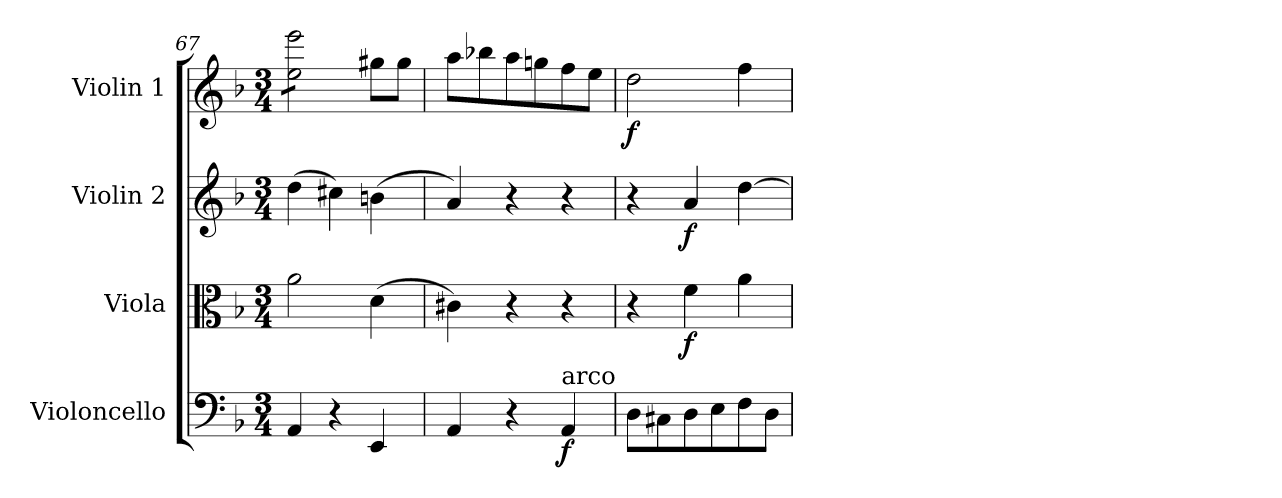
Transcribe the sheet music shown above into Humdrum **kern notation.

**kern	**dynam	**kern	**dynam	**kern	**dynam	**kern	**dynam
*part4	*part4	*part3	*part3	*part2	*part2	*part1	*part1
*staff4	*staff4	*staff3	*staff3	*staff2	*staff2	*staff1	*staff1
*I"Violoncello	*	*I"Viola	*	*I"Violin 2	*	*I"Violin 1	*
*I'Vc	*	*I'Vla	*	*I'Vln	*	*I'Vln	*
!!LO:LB:g=z
*clefF4	*	*clefC3	*	*clefG2	*	*clefG2	*
*k[b-]	*	*k[b-]	*	*k[b-]	*	*k[b-]	*
*M3/4	*	*M3/4	*	*M3/4	*	*M3/4	*
=67	=67	=67	=67	=67	=67	=67	=67
*	*	*	*	*	*	*tremolo	*
4AA/	.	2a\	.	(4dd\	.	8ee\ 8eee\L	.
.	.	.	.	.	.	8ee\ 8eee\	.
4r	.	.	.	4cc#X\)	.	8ee\ 8eee\	.
.	.	.	.	.	.	8ee\ 8eee\J	.
*	*	*	*	*	*	*Xtremolo	*
4EE/	.	(4d\	.	(4bn\	.	8gg#X\L	.
.	.	.	.	.	.	8gg#\J	.
=68	=68	=68	=68	=68	=68	=68	=68
4AA/	.	4c#X\)	.	4a/)	.	8aa\L	.
.	.	.	.	.	.	8bb-X\	.
4r	.	4r	.	4r	.	8aa\	.
.	.	.	.	.	.	8ggn\	.
!LO:TX:a:t=arco	!	!	!	!	!	!	!
!	!LO:DY:b	!	!	!	!	!	!
4AA/	f	4r	.	4r	.	8ff\	.
.	.	.	.	.	.	8ee\J	.
=69	=69	=69	=69	=69	=69	=69	=69
!	!	!	!	!	!	!	!LO:DY:b
8D\L	.	4r	.	4r	.	2dd\	f
8C#X\	.	.	.	.	.	.	.
!	!	!	!LO:DY:b	!	!LO:DY:b	!	!
8D\	.	4f\	f	4a/	f	.	.
8E\	.	.	.	.	.	.	.
8F\	.	4a\	.	[4dd\	.	4ff\	.
8D\J	.	.	.	.	.	.	.
=	=	=	=	=	=	=	=
*-	*-	*-	*-	*-	*-	*-	*-
